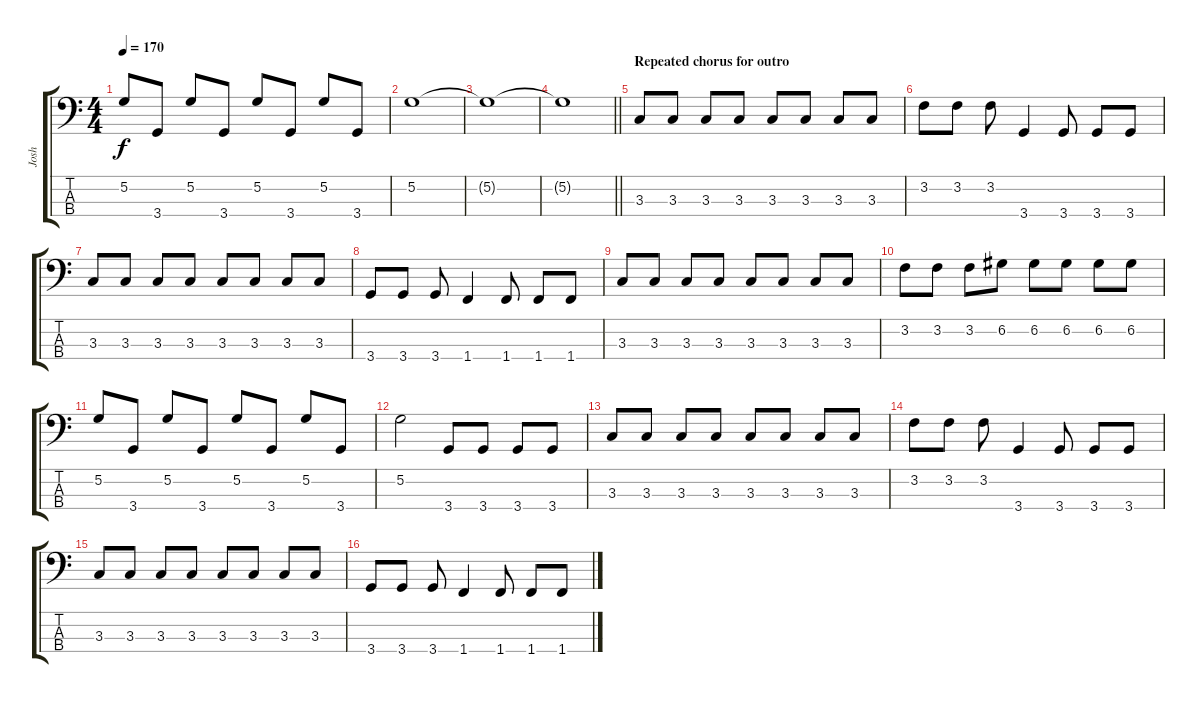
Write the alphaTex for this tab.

\track ("Josh" "Josh") {instrument electricbassfinger}
\staff {score tabs}
\tuning (G2 D2 A1 E1) {hide}
\ts (4 4)
\tempo 170
\clef f4
\ks c
5.2.8{dy f} 3.4.8 5.2.8 3.4.8 5.2.8 3.4.8 5.2.8 3.4.8 |
5.2.1 |
5.2{t}.1 |
\barLineRight lightlight
5.2{t}.1 |
\section ("" "Repeated chorus for outro")
3.3.8 3.3.8 3.3.8 3.3.8 3.3.8 3.3.8 3.3.8 3.3.8 |
3.2.8 3.2.8 3.2.8 3.4.4 3.4.8 3.4.8 3.4.8 |
3.3.8 3.3.8 3.3.8 3.3.8 3.3.8 3.3.8 3.3.8 3.3.8 |
3.4.8 3.4.8 3.4.8 1.4.4 1.4.8 1.4.8 1.4.8 |
3.3.8 3.3.8 3.3.8 3.3.8 3.3.8 3.3.8 3.3.8 3.3.8 |
3.2.8 3.2.8 3.2.8 6.2.8 6.2.8 6.2.8 6.2.8 6.2.8 |
5.2.8 3.4.8 5.2.8 3.4.8 5.2.8 3.4.8 5.2.8 3.4.8 |
5.2.2 3.4.8 3.4.8 3.4.8 3.4.8 |
3.3.8 3.3.8 3.3.8 3.3.8 3.3.8 3.3.8 3.3.8 3.3.8 |
3.2.8 3.2.8 3.2.8 3.4.4 3.4.8 3.4.8 3.4.8 |
3.3.8 3.3.8 3.3.8 3.3.8 3.3.8 3.3.8 3.3.8 3.3.8 |
3.4.8 3.4.8 3.4.8 1.4.4 1.4.8 1.4.8 1.4.8
